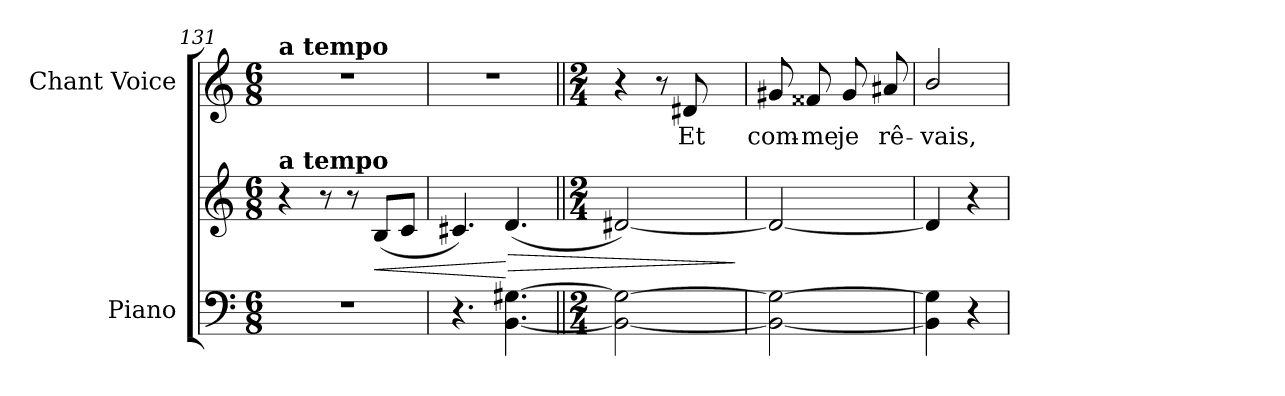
**kern	**kern	**dynam	**kern	**text
*part2	*part2	*part2	*part1	*part1
*staff3	*staff2	*staff2/3	*staff1	*staff1
*I"Piano	*	*	*I"Chant Voice	*
*I'Pno	*	*	*	*
*clefF4	*clefG2	*	*clefG2	*
*k[]	*k[]	*	*k[]	*
*M6/8	*M6/8	*	*M6/8	*
=131	=131	=131	=131	=131
!	!	!	!LO:TX:a:B:t=a tempo	!
!	!LO:TX:a:B:t=a tempo	!	!	!
2.r	4r	.	2.r	.
.	8r	.	.	.
.	8r	.	.	.
!	!	!LO:HP:b	!	!
.	(8B/L	<	.	.
.	8c/J	.	.	.
!!LO:LB:g=z
=132	=132	=132	=132	=132
4.r	4.c#X/)	.	2.r	.
!	!	!LO:HP:n=1:b	!	!
[4.BB\ [4.G#X\	(4.d/	[ >	.	.
=133||	=133||	=133||	=133||	=133||
*M2/4	*M2/4	*	*M2/4	*
2BB\_ 2G#\_	[2d#X/)	.	4r	.
.	.	.	8r	.
!	!	!	!	!LO:LY:b
.	.	.	8d#X/	Et
.	.	]	.	.
=134	=134	=134	=134	=134
!	!	!	!	!LO:LY:b
2BB\_ 2G#\_	2d#/_	.	8g#X/	com-
!	!	!	!	!LO:LY:b
.	.	.	8f##X/	-me
!	!	!	!	!LO:LY:b
.	.	.	8g#/	je
!	!	!	!	!LO:LY:b
.	.	.	8a#X/	rê-
=135	=135	=135	=135	=135
!	!	!	!	!LO:LY:b
4BB\] 4G#\]	4d#/]	.	2b/	-vais,
4r	4r	.	.	.
=	=	=	=	=
*-	*-	*-	*-	*-
